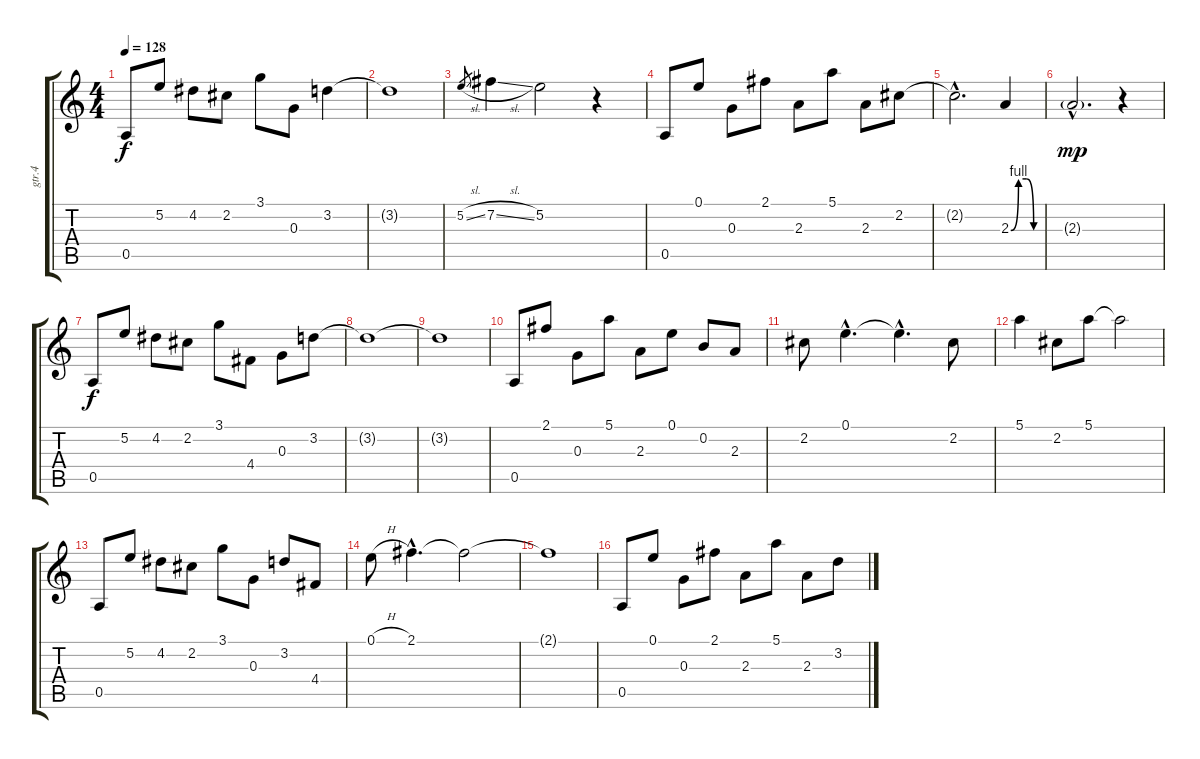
\track ("gtr.4" "gtr.4") {instrument acousticguitarsteel}
\staff {score tabs}
\tuning (E4 B3 G3 D3 A2 E2) {hide}
\ts (4 4)
\tempo 128
\clef g2
\ks c
0.5.8{dy f} 5.2.8 4.2.8 2.2.8 3.1.8 0.3.8 3.2.4 |
3.2{t}.1 |
5.2{sl}.8{gr} 7.2{sl}.4 5.2.2 r.4 |
0.5.8 0.1.8 0.3.8 2.1.8 2.3.8 5.1.8 2.3.8 2.2.8 |
2.2{hac t}.2{d} 2.3{be (custom 0 0 15 4 30 4 45 0 60 0)}.4 |
2.3{g hac}.2{d dy mp} r.4 |
0.5.8{dy f} 5.2.8 4.2.8 2.2.8 3.1.8 4.4.8 0.3.8 3.2.8 |
3.2{t}.1 |
3.2{t}.1 |
0.5.8 2.1.8 0.3.8 5.1.8 2.3.8 0.1.8 0.2.8 2.3.8 |
2.2.8 0.1{hac}.4{d} 0.1{hac t}.4{d} 2.2.8 |
5.1.4 2.2.8 5.1.8 5.1{t}.2 |
0.5.8 5.2.8 4.2.8 2.2.8 3.1.8 0.3.8 3.2.8 4.4.8 |
0.1{h}.8 2.1{hac}.4{d} 2.1{t}.2 |
2.1{t}.1 |
0.5.8 0.1.8 0.3.8 2.1.8 2.3.8 5.1.8 2.3.8 3.2.8
